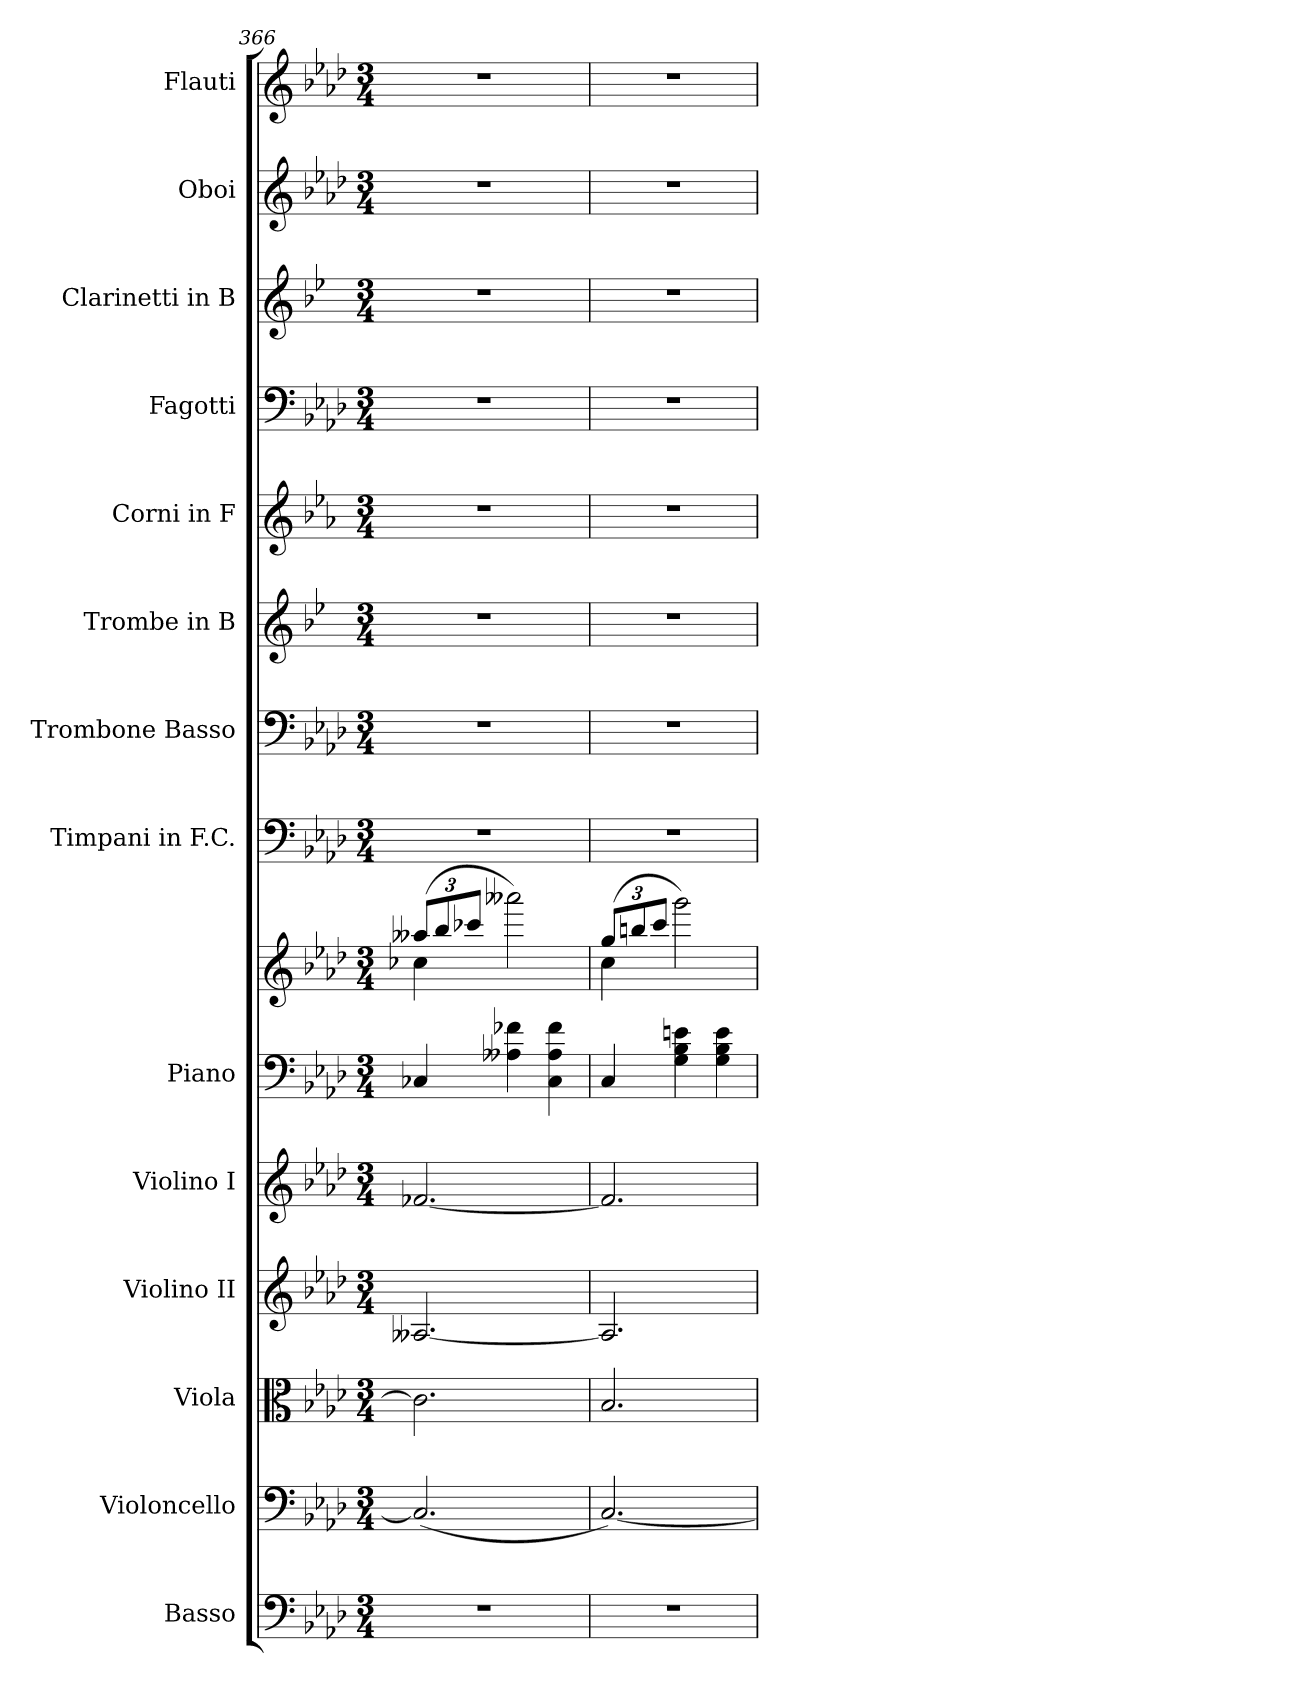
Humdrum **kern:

**kern	**kern	**kern	**kern	**kern	**kern	**kern	**kern	**kern	**kern	**kern	**kern	**kern	**kern	**kern
*part14	*part13	*part12	*part11	*part10	*part9	*part9	*part8	*part7	*part6	*part5	*part4	*part3	*part2	*part1
*staff15	*staff14	*staff13	*staff12	*staff11	*staff10	*staff9	*staff8	*staff7	*staff6	*staff5	*staff4	*staff3	*staff2	*staff1
*I"Basso	*I"Violoncello	*I"Viola	*I"Violino II	*I"Violino I	*I"Piano	*	*I"Timpani in F.C.	*I"Trombone Basso	*I"Trombe in B	*I"Corni in F	*I"Fagotti	*I"Clarinetti in B	*I"Oboi	*I"Flauti
*	*	*	*	*	*I'Pno.	*	*I'Timp.	*	*	*	*	*	*I'Ob.	*I'Fl.
*clefF4	*clefF4	*clefC3	*clefG2	*clefG2	*clefF4	*clefG2	*clefF4	*clefF4	*clefG2	*clefG2	*clefF4	*clefG2	*clefG2	*clefG2
*ITrd7c12	*	*	*	*	*	*	*	*	*ITrd1c2	*ITrd4c7	*	*ITrd1c2	*	*
*k[b-e-a-d-]	*k[b-e-a-d-]	*k[b-e-a-d-]	*k[b-e-a-d-]	*k[b-e-a-d-]	*k[b-e-a-d-]	*k[b-e-a-d-]	*k[b-e-a-d-]	*k[b-e-a-d-]	*k[b-e-a-d-]	*k[b-e-a-d-]	*k[b-e-a-d-]	*k[b-e-a-d-]	*k[b-e-a-d-]	*k[b-e-a-d-]
*M3/4	*M3/4	*M3/4	*M3/4	*M3/4	*M3/4	*M3/4	*M3/4	*M3/4	*M3/4	*M3/4	*M3/4	*M3/4	*M3/4	*M3/4
*	*	*	*	*	*	*Xbrackettup	*	*	*	*	*	*	*	*
=366	=366	=366	=366	=366	=366	=366	=366	=366	=366	=366	=366	=366	=366	=366
*	*	*	*	*	*	*^	*	*	*	*	*	*	*	*
2.r	(<2.C-/]	2.c-\]	[2.A--X/	[2.f-X/	4C-X/	(>12aa--X/L	4cc-X\	2.r	2.r	2.r	2.r	2.r	2.r	2.r	2.r
.	.	.	.	.	.	12bb-/	.	.	.	.	.	.	.	.	.
.	.	.	.	.	.	12ccc-X/J	.	.	.	.	.	.	.	.	.
.	.	.	.	.	4A--X\ 4f-X\	2aaa--X\)	2ryy	.	.	.	.	.	.	.	.
.	.	.	.	.	4C-\ 4A--\ 4f-\	.	.	.	.	.	.	.	.	.	.
!!LO:PB:g=z
=367	=367	=367	=367	=367	=367	=367	=367	=367	=367	=367	=367	=367	=367	=367	=367
2.r	[2.C/)	2.B-/	2.A--/]	2.f-/]	4C/	(>12gg/L	4cc\	2.r	2.r	2.r	2.r	2.r	2.r	2.r	2.r
.	.	.	.	.	.	12bbn/	.	.	.	.	.	.	.	.	.
.	.	.	.	.	.	12ccc/J	.	.	.	.	.	.	.	.	.
.	.	.	.	.	4G\ 4B-\ 4en\	2ggg\)	2ryy	.	.	.	.	.	.	.	.
.	.	.	.	.	4G\ 4B-\ 4e\	.	.	.	.	.	.	.	.	.	.
*	*	*	*	*	*	*v	*v	*	*	*	*	*	*	*	*
=	=	=	=	=	=	=	=	=	=	=	=	=	=	=
*-	*-	*-	*-	*-	*-	*-	*-	*-	*-	*-	*-	*-	*-	*-
